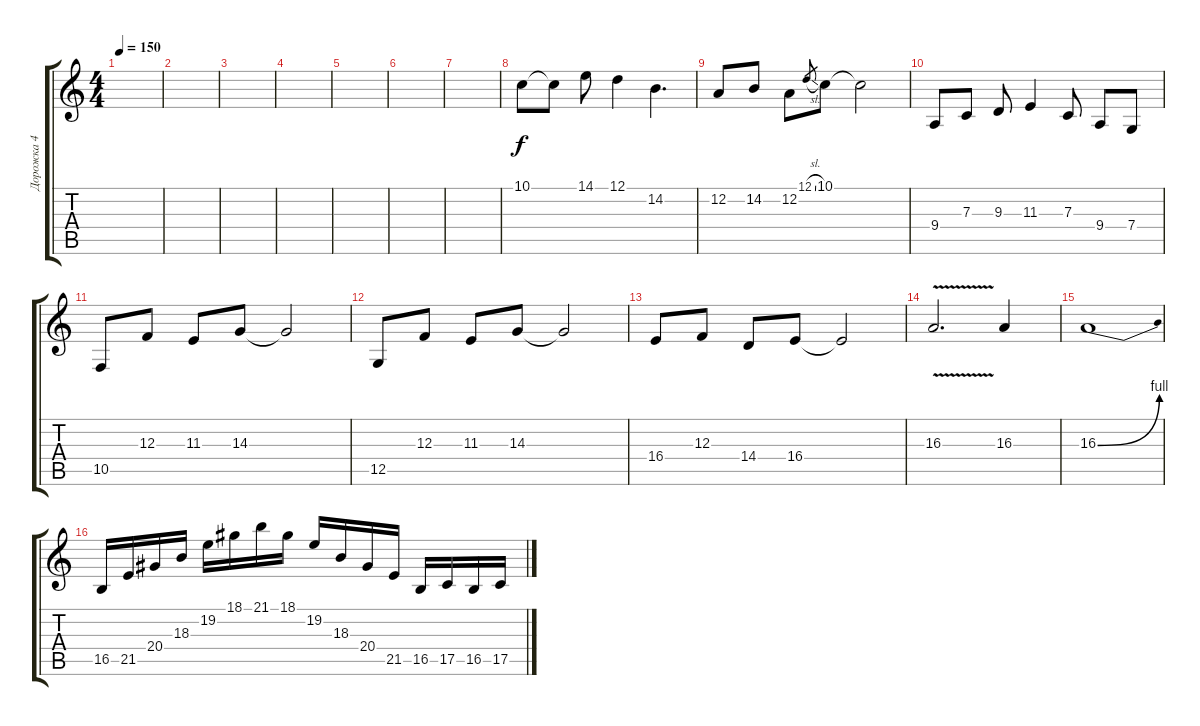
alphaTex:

\track ("Дорожка 4" "Дорожка 4") {instrument stringensemble1}
\staff {score tabs}
\tuning (D4 A3 F3 C3 G2 D2) {hide}
\ts (4 4)
\tempo 150
\clef g2
\ks c
|
|
|
|
|
|
|
10.1.8 10.1{t}.8 14.1.8 12.1.4 14.2.4{d} |
12.2.8 14.2.8 12.2.8 12.1{sl}.8{gr} 10.1.8 10.1{t}.2 |
9.4.8 7.3.8 9.3.8 11.3.4 7.3.8 9.4.8 7.4.8 |
10.5.8 12.3.8 11.3.8 14.3.8 14.3{t}.2 |
12.5.8 12.3.8 11.3.8 14.3.8 14.3{t}.2 |
16.4.8 12.3.8 14.4.8 16.4.8 16.4{t}.2 |
16.3{v}.2{d} 16.3.4 |
16.3{be (bend 0 0 60 4)}.1 |
16.5.16 21.5.16 20.4.16 18.3.16 19.2.16 18.1.16 21.1.16 18.1.16 19.2.16 18.3.16 20.4.16 21.5.16 16.5.16 17.5.16 16.5.16 17.5.16
